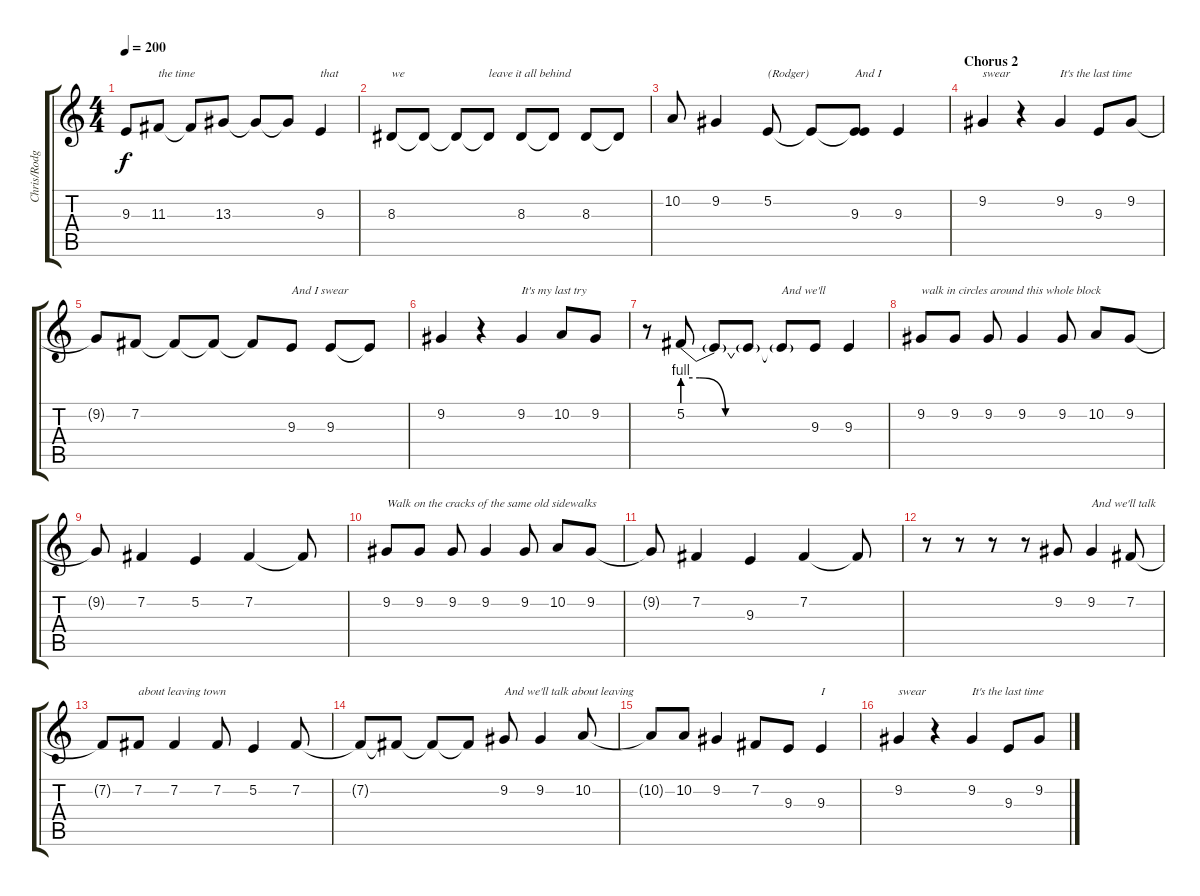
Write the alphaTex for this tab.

\track ("Chris/Rodger (Vocals/Harmonies)" "Chris/Rodg") {instrument clarinet}
\staff {score tabs}
\tuning (E4 B3 G3 D3 A2 E2) {hide}
\ts (4 4)
\tempo 200
\clef g2
\ks c
9.3{t}.8{dy f} 11.3.8{txt "the time"} 11.3{t}.8 13.3.8 13.3{t}.8 13.3{t}.8 9.3.4{txt "that"} |
8.3.8{txt "we"} 8.3{t}.8 8.3{t}.8 8.3{t}.8{txt "leave it all behind"} 8.3.8 8.3{t}.8 8.3.8 8.3{t}.8 |
10.2.8 9.2.4 5.2.8{txt "(Rodger)"} 5.2{t}.8 (5.2{t} 9.3).8{txt "And I"} 9.3.4 |
\section ("" "Chorus 2")
9.2.4{txt "swear"} r.4 9.2.4{txt "It's the last time"} 9.3.8 9.2.8 |
9.2{t}.8 7.2.8 7.2{t}.8 7.2{t}.8 7.2{t}.8 9.3.8{txt "And I swear"} 9.3.8 9.3{t}.8 |
9.2.4 r.4 9.2.4{txt "It's my last try"} 10.2.8 9.2.8 |
r.8 5.2{be (custom 0 4 8 4 20 0 40 0 60 0)}.8 5.2{t}.8 5.2{t}.8 5.2{t}.8{txt "And we'll"} 9.3.8 9.3.4 |
9.2.8{txt "walk in circles around this whole block"} 9.2.8 9.2.8 9.2.4 9.2.8 10.2.8 9.2.8 |
9.2{t}.8 7.2.4 5.2.4 7.2.4 7.2{t}.8 |
9.2.8{txt "Walk on the cracks of the same old sidewalks"} 9.2.8 9.2.8 9.2.4 9.2.8 10.2.8 9.2.8 |
9.2{t}.8 7.2.4 9.3.4 7.2.4 7.2{t}.8 |
r.8 r.8 r.8 r.8 9.2.8 9.2.4{txt "And we'll talk"} 7.2.8 |
7.2{t}.8 7.2.8{txt "about leaving town"} 7.2.4 7.2.8 5.2.4 7.2.8 |
7.2{t}.8 7.2{t}.8 7.2{t}.8 7.2{t}.8 9.2.8{txt "And we'll talk about leaving"} 9.2.4 10.2.8 |
10.2{t}.8 10.2.8 9.2.4 7.2.8 9.3.8 9.3.4{txt "I"} |
9.2.4{txt "swear"} r.4 9.2.4{txt "It's the last time"} 9.3.8 9.2.8
